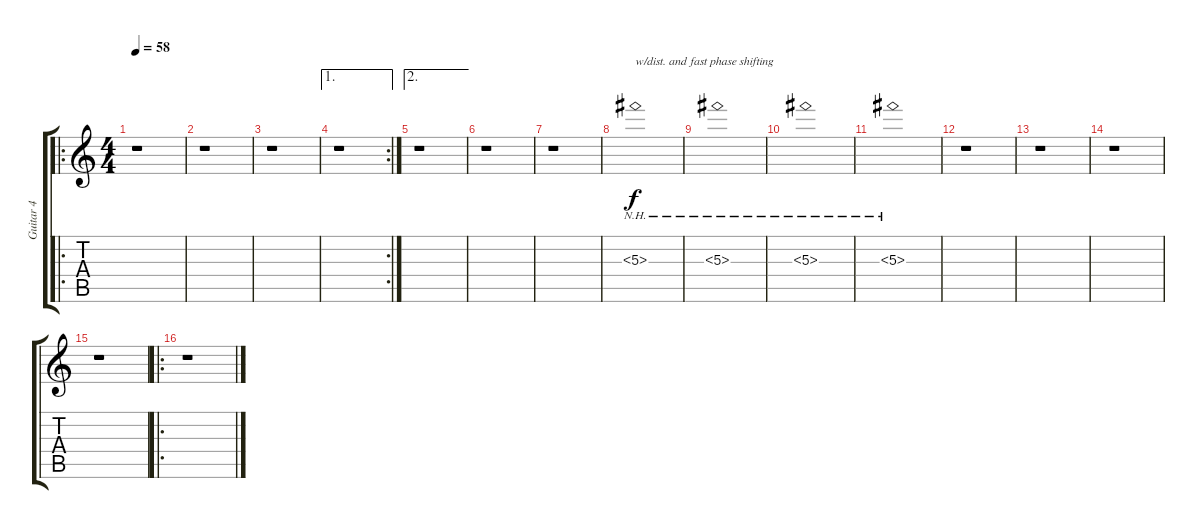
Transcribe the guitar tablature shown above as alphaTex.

\track ("Guitar 4" "Guitar 4") {instrument distortionguitar}
\staff {score tabs}
\tuning (Eb4 Bb3 Gb3 Db3 Ab2 Eb2) {hide}
\ro
\ts (4 4)
\tempo 58
\clef g2
\ks c
r.1{dy f} |
r.1 |
r.1 |
\ae 1
\rc 2
r.1 |
\ae 2
r.1 |
r.1 |
r.1 |
5.3{nh}.1{txt "w/dist. and fast phase shifting"} |
5.3{nh}.1 |
5.3{nh}.1 |
5.3{nh}.1 |
r.1 |
r.1 |
r.1 |
r.1 |
\ro
r.1
